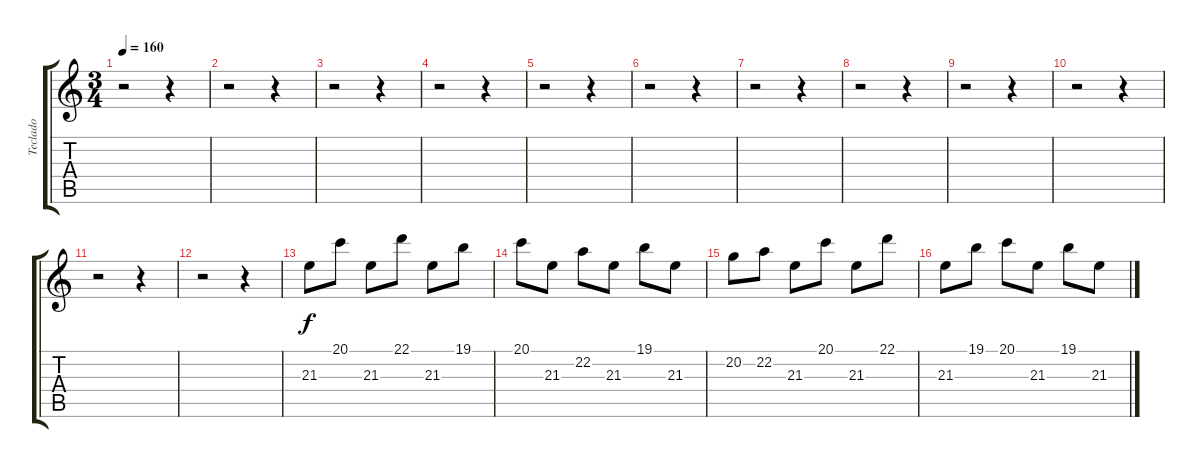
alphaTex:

\track ("Teclado" "Teclado") {instrument musicbox}
\staff {score tabs}
\tuning (E4 B3 G3 D3 A2 E2) {hide}
\ts (3 4)
\tempo 160
\clef g2
\ks c
r.2{dy f} r.4 |
r.2 r.4 |
r.2 r.4 |
r.2 r.4 |
r.2 r.4 |
r.2 r.4 |
r.2 r.4 |
r.2 r.4 |
r.2 r.4 |
r.2 r.4 |
r.2 r.4 |
r.2 r.4 |
21.3.8 20.1.8 21.3.8 22.1.8 21.3.8 19.1.8 |
20.1.8 21.3.8 22.2.8 21.3.8 19.1.8 21.3.8 |
20.2.8 22.2.8 21.3.8 20.1.8 21.3.8 22.1.8 |
21.3.8 19.1.8 20.1.8 21.3.8 19.1.8 21.3.8
